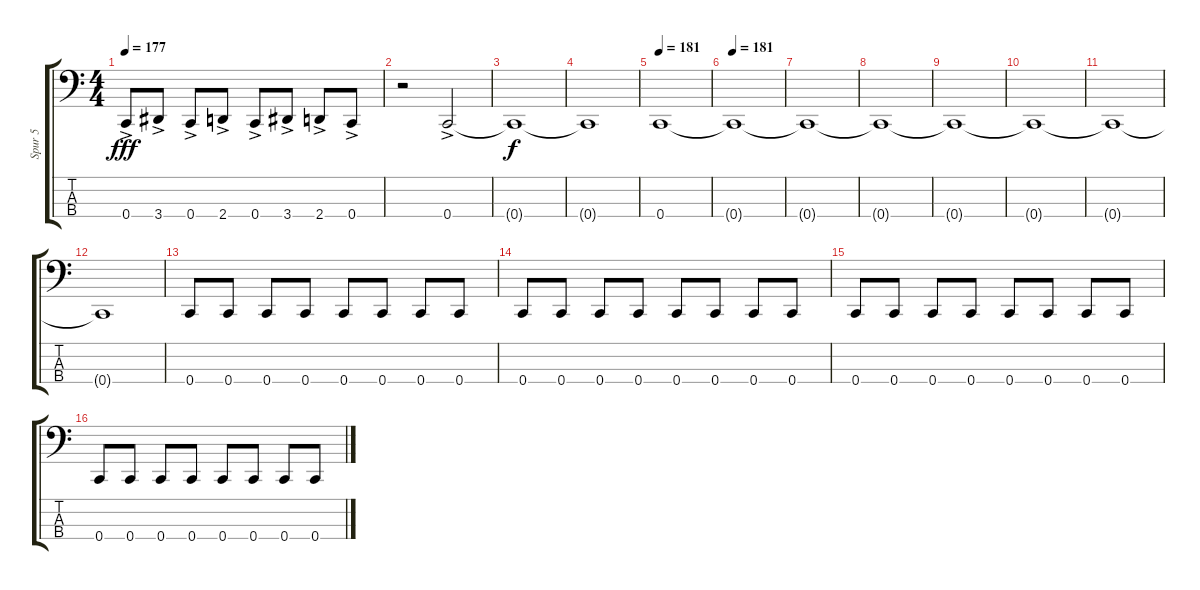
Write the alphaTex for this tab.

\track ("Spur 5" "Spur 5") {instrument electricbasspick}
\staff {score tabs}
\tuning (F2 C2 G1 C1) {hide}
\ts (4 4)
\tempo 177
\clef f4
\ks c
0.4{ac}.8{dy fff} 3.4{ac}.8 0.4{ac}.8 2.4{ac}.8 0.4{ac}.8 3.4{ac}.8 2.4{ac}.8 0.4{ac}.8 |
r.2 0.4{ac}.2 |
0.4{t}.1{dy f} |
0.4{t}.1 |
\tempo 181
0.4.1 |
\tempo 181
0.4{t}.1 |
0.4{t}.1 |
0.4{t}.1 |
0.4{t}.1 |
0.4{t}.1 |
0.4{t}.1 |
0.4{t}.1 |
0.4.8 0.4.8 0.4.8 0.4.8 0.4.8 0.4.8 0.4.8 0.4.8 |
0.4.8 0.4.8 0.4.8 0.4.8 0.4.8 0.4.8 0.4.8 0.4.8 |
0.4.8 0.4.8 0.4.8 0.4.8 0.4.8 0.4.8 0.4.8 0.4.8 |
0.4.8 0.4.8 0.4.8 0.4.8 0.4.8 0.4.8 0.4.8 0.4.8
